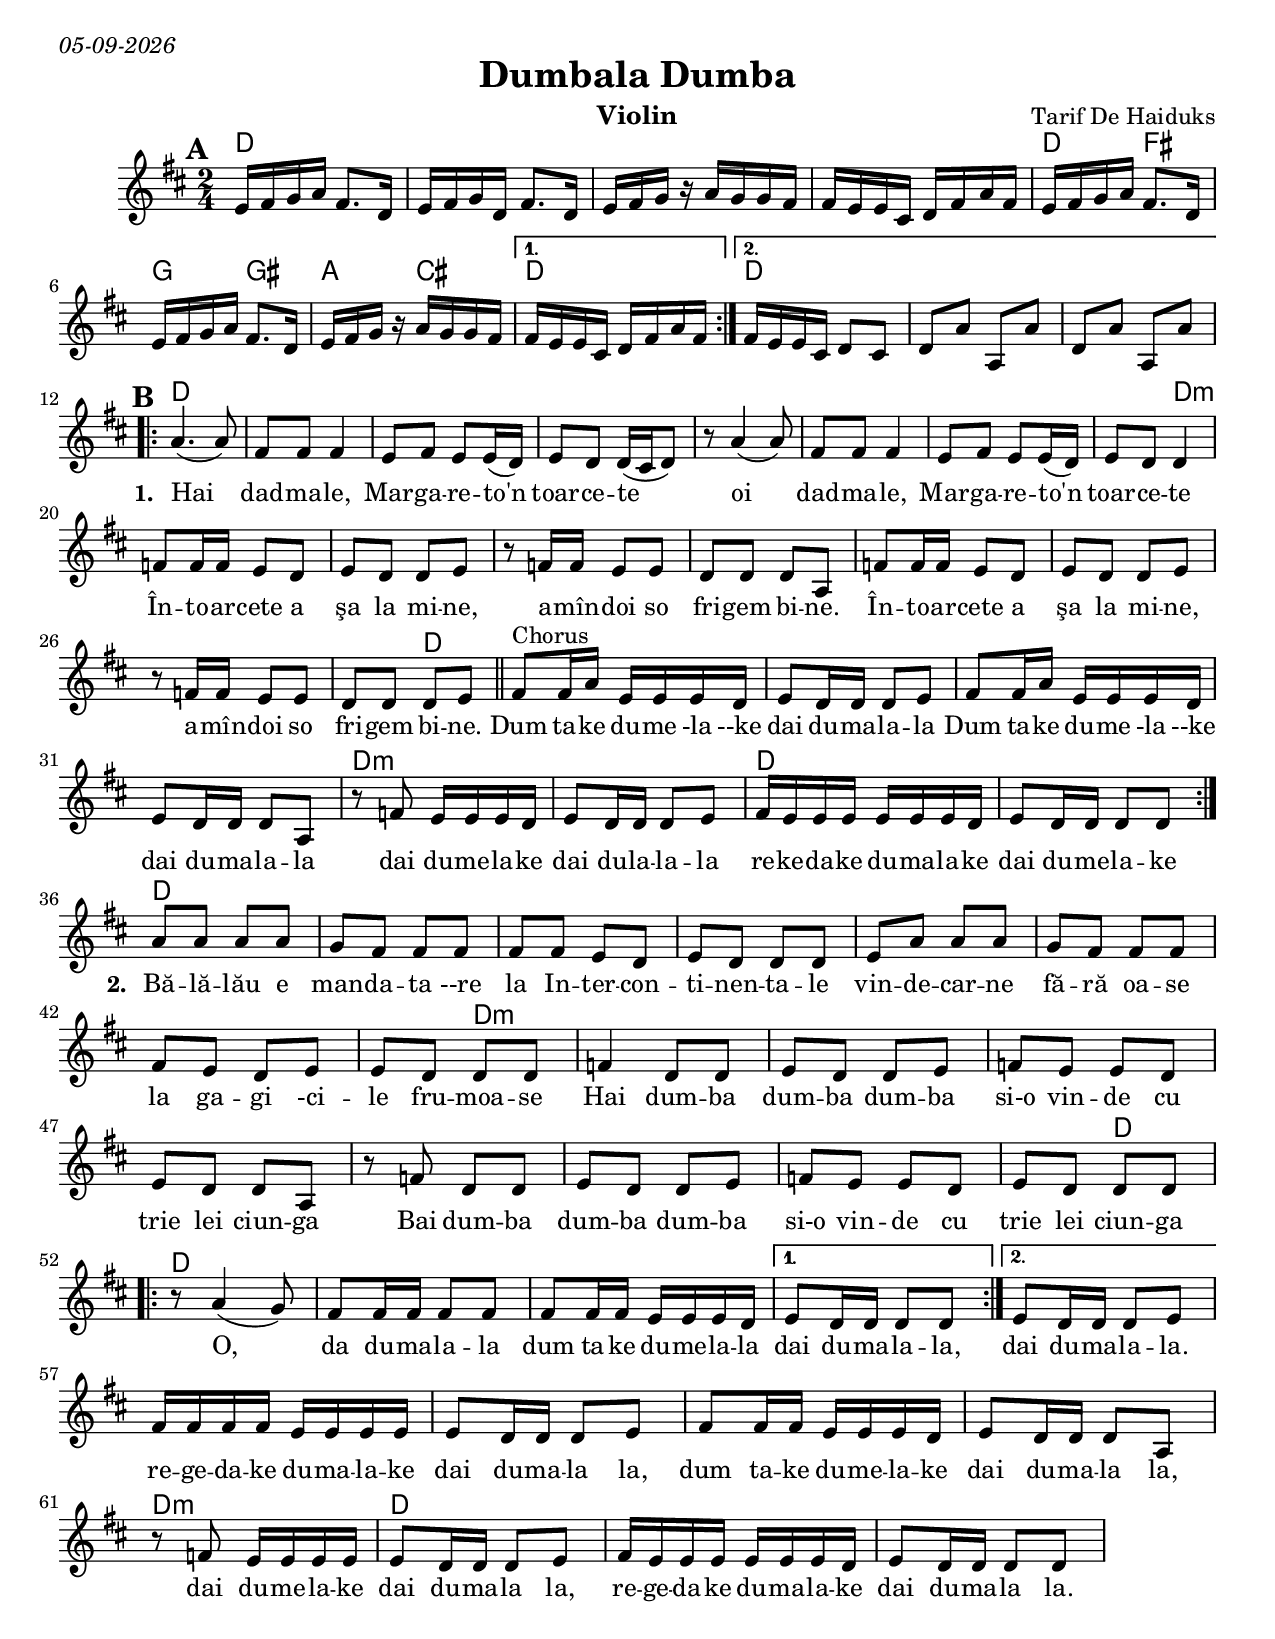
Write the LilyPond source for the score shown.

\version "2.20.0"
\include "english.ly"
%\pointAndClickOff
\paper{
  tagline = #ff
  print-all-headers = ##t

  page-count = #1
  #(set-paper-size "letter")
}
date = #(strftime "%d-%m-%Y" (localtime (current-time)))

\markup{ \italic{ \date }  }

%\markup{ Got something to say? }
verse = {
  a'8 a a a
  g fs fs fs
  fs fs e d
  e d d d

  e a a a
  g fs fs fs
  fs e d e
  e d d d

  f4 d8 d
  e d d e
  f e e d
  e d d a

  r f' d d
  e d d e
  f e e d
  e d d d
}
global = {
  \clef treble
  \key d \major

  \time 2/4
  \set Score.markFormatter = #format-mark-box-alphabet
}

%#################################### Melody ########################
melody = \relative c' {
  \global
  %\partial 4 g4    %lead in notes
  \repeat volta 2{
    \mark \default
    e16 fs g a fs8. d16
    e16 fs g d fs8. d16
    e16 fs g r a16 g g fs
    fs16 e e cs d fs a fs

    e16 fs g a fs8. d16
    e16 fs g a fs8. d16
    e16 fs g r a g g fs
  }
  \alternative {
    {fs16 e e cs d fs a fs }
    {
      fs e e cs d8 cs
      d8 a' a, a'
      d,8 a' a, a'
    }
  }
  %\break

  \repeat volta 2{
   \mark \default
  a4.(a8)
  fs8 fs fs4
  e8 fs e e16(d)
  e8 d d16( cs d8)

  r8 a'4(a8)
  fs8 fs fs4
  e8 fs e e16(d)
  e8 d d4

  f8 f16 f e8d
  e8 d d e
  r8 f16 f e8 e
  d8 d d a

  f'8 f16 f e8 d
  e8 d d e
  r8 f16 f e8 e
  d8 d d e
  \bar "||"
  %\break

  %Dum take....
  fs8 ^Chorus fs 16 a e e e d
  e8 d16 d d8 e
  fs8 fs16 a e e e d
  e8 d16 d d8 a

  r8 f' e16 e e d|
  e8 d16 d d8 e
  fs16 e e e e e e d
  e8 d16 d d8 d
  %end repeat here
  }

 % \bar "||"
  \break
  \verse
  \break
  % chorus
  \repeat volta 2{
    r8 a'4(g8)
    fs8 fs16 fs fs8 fs
    fs8 fs16 fs e e e d

  }
  \alternative {
    {e8 d16 d d8 d}
    {e8 d16 d d8 e}
  }
  fs16 fs fs fs e e e e
  e8 d16 d d8 e
  fs8 fs16 fs e e e d
  e8 d16 d d8 a

  r8 f' e16 e e e|
  e8 d16 d d8 e
  fs16 e e e e e e d
  e8 d16 d d8 d
} %end music block

%################################# Lyrics #####################
\addlyrics{
  \repeat unfold 68{\skip2}
  \set stanza = #"1. "
  Hai dad -- ma -- le,
  Mar -- ga -- re -- to'n
  toar -- ce -- te

  oi dad -- ma -- le,
  Mar -- ga -- re -- to'n
  toar -- ce -- te

  În -- to -- ar -- cete a
  şa la mi -- ne,
  a -- mîn -- doi so
  fri -- gem bi -- ne.

  În -- to -- ar -- cete a
  şa la mi -- ne,
  a -- mîn -- doi so
  fri -- gem bi -- ne.

  Dum ta -- ke du -- me  -la --ke dai du -- ma -- la -- la
  Dum ta -- ke du -- me  -la --ke dai du -- ma -- la -- la
  dai du -- me -- la -- ke dai du -- la -- la -- la
  re -- ke -- da -- ke du -- ma -- la -- ke  dai du -- me -- la -- ke

  %2nd verse
  \set stanza = #"2. "
  Bă -- lă -- lău e man -- da -- ta --re
  la In -- ter -- con -- ti -- nen -- ta -- le
  vin -- de -- car -- ne fă -- ră oa -- se
  la ga -- gi  -ci -- le fru -- moa -- se

  Hai dum -- ba dum -- ba dum -- ba
  si-o vin -- de  cu trie lei ciun -- ga
  Bai dum -- ba dum -- ba dum -- ba
  si-o vin -- de  cu trie lei ciun -- ga

  %2nd chorus
  O, da du -- ma  -- la -- la
  dum ta -- ke du -- me -- la -- la
  dai du -- ma  -- la -- la,
  dai du -- ma  -- la -- la.

  re -- ge -- da -- ke du -- ma -- la -- ke
  dai du -- ma  -- la  la,
  dum ta -- ke du -- me -- la -- ke
  dai du -- ma  -- la  la,
  dai du -- me -- la -- ke
  dai du -- ma  -- la  la,
  re -- ge -- da -- ke du -- ma -- la -- ke
  dai du -- ma  -- la  la.

}
blank = {
  \clef bass
  \repeat unfold 35{s2}
}


verse = \relative c'' {
  \global
  \repeat unfold 11{ s2}
  \verse

}
%################################# Chords #######################
harmonies = \chordmode {
  d2*4  %intro
  d4 fs4
  g4 gs4
  a4 cs4
  d2
  d2*3

  d4*15  %verse
  d2*8:m
  d4 *9

  %%  chorus
  %d2*4
  d2*2:m
  d2*2

  %%
  d4*15
  d2*8:m
  d4

  %%
  d2*9
  d2:m
  d2*4



}

\score {
  % transpose score below
  %\transpose c d
  <<
    \new ChordNames {
      \set chordChanges = ##f
      \harmonies
    }
    \new Staff   \melody
    %\new Staff   \verse
    % \new Staff    \blank
  >>
  \header{
    title= "Dumbala Dumba"
    subtitle=""
    composer= "Tarif De Haiduks"

    instrument = "Violin"
    arranger= ""
  }
  \midi{\tempo 4 = 120}
  \layout{indent = 1.0\cm}
}

% more verses:
%{
\markup{}
\markup {
  %\font-size #2
  \fill-line {
    \hspace #0.1 % distance from left margin
    \column {
      \line {
        "1."
        \column {
          "Nu te uita că sînt mică,"
          "că scot gardul din pămînte,"
          "nam desfac, că sînt brunetă,"
          "ditamai baro talento"
        }
      }
      \hspace #0.2 % vertical distance between verses
      \line {
        "2."
        \column {
          "Ai dhoronon, dai dai dhoronon"
          "dai dai dai dai"
          "dhoronon dai la,"
          "Ai dhoronon,"
          "dai dia dho-ronon,"
          "dai dai dai dai"
          "dhoronon dai la."
        }
      }
    }
    \hspace #0.1  % horiz. distance between columns
    \column {
      \line {
        ""
        \column {
          ""
        }
      }
      \hspace #0.2 % distance between verses
      \line {
        ""
        \column {
          ""
        }
      }
    }
    \hspace #0.1 % distance to right margin
  }
}



%{
"Nu te uita că sînt mică,"
"că scoŃ gar- dul din pă- mînte,"
"nam des- fac, că sînt brunetă,"
"ditamai baro talento"

"Ai dhoronon, dai dai dhoronon"
"dai dai dai dai"
"dhoronon dai la,"
"Ai dhoronon,"
"dai dia dho-ronon,"
"dai dai dai dai"
"dhoronon dai la."
%}